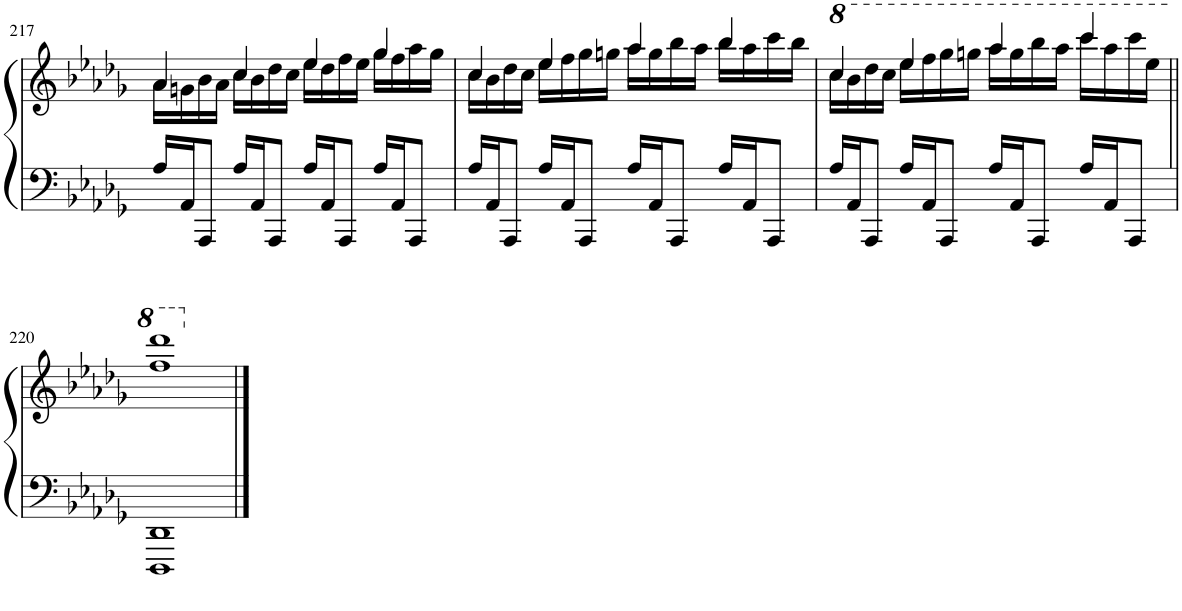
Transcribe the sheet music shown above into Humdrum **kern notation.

**kern	**kern
*part1	*part1
*staff2	*staff1
*I"Piano	*
*I'Pno.	*
!!LO:PB:g=z
*clefF4	*clefG2
*k[b-e-a-d-g-]	*k[b-e-a-d-g-]
*M4/4	*M4/4
=217	=217
*	*^
16A-/LL	4a-/	16a-\LL
16AA-/J	.	16gn\
8AAA-/J	.	16b-\
.	.	16a-\JJ
16A-/LL	4cc/	16cc\LL
16AA-/J	.	16b-\
8AAA-/J	.	16dd-\
.	.	16cc\JJ
16A-/LL	4ee-/	16ee-\LL
16AA-/J	.	16dd-\
8AAA-/J	.	16ff\
.	.	16ee-\JJ
16A-/LL	4gg-/	16gg-\LL
16AA-/J	.	16ff\
8AAA-/J	.	16aa-\
.	.	16gg-\JJ
=218	=218	=218
16A-/LL	4cc/	16cc\LL
16AA-/J	.	16b-\
8AAA-/J	.	16dd-\
.	.	16cc\JJ
16A-/LL	4ee-/	16ee-\LL
16AA-/J	.	16ff\
8AAA-/J	.	16gg-\
.	.	16ggn\JJ
16A-/LL	4aa-/	16aa-\LL
16AA-/J	.	16gg\
8AAA-/J	.	16bb-\
.	.	16aa-\JJ
16A-/LL	4bb-/	16bb-\LL
16AA-/J	.	16aa-\
8AAA-/J	.	16ccc\
.	.	16bb-\JJ
=219	=219	=219
*	*8va	*
16A-/LL	4ccc/	16ccc\LL
16AA-/J	.	16bb-\
8AAA-/J	.	16ddd-\
.	.	16ccc\JJ
16A-/LL	4eee-/	16eee-\LL
16AA-/J	.	16fff\
8AAA-/J	.	16ggg-\
.	.	16gggn\JJ
16A-/LL	4aaa-/	16aaa-\LL
16AA-/J	.	16ggg\
8AAA-/J	.	16bbb-\
.	.	16aaa-\JJ
16A-/LL	4cccc/	16cccc\LL
16AA-/J	.	16aaa-\
8AAA-/J	.	16cccc\
.	.	16eee-\JJ
*	*v	*v
!!LO:LB:g=z
=220||	=220||
1DDD- 1DD-	1fff 1dddd-
*	*X8va
==	==
*-	*-
